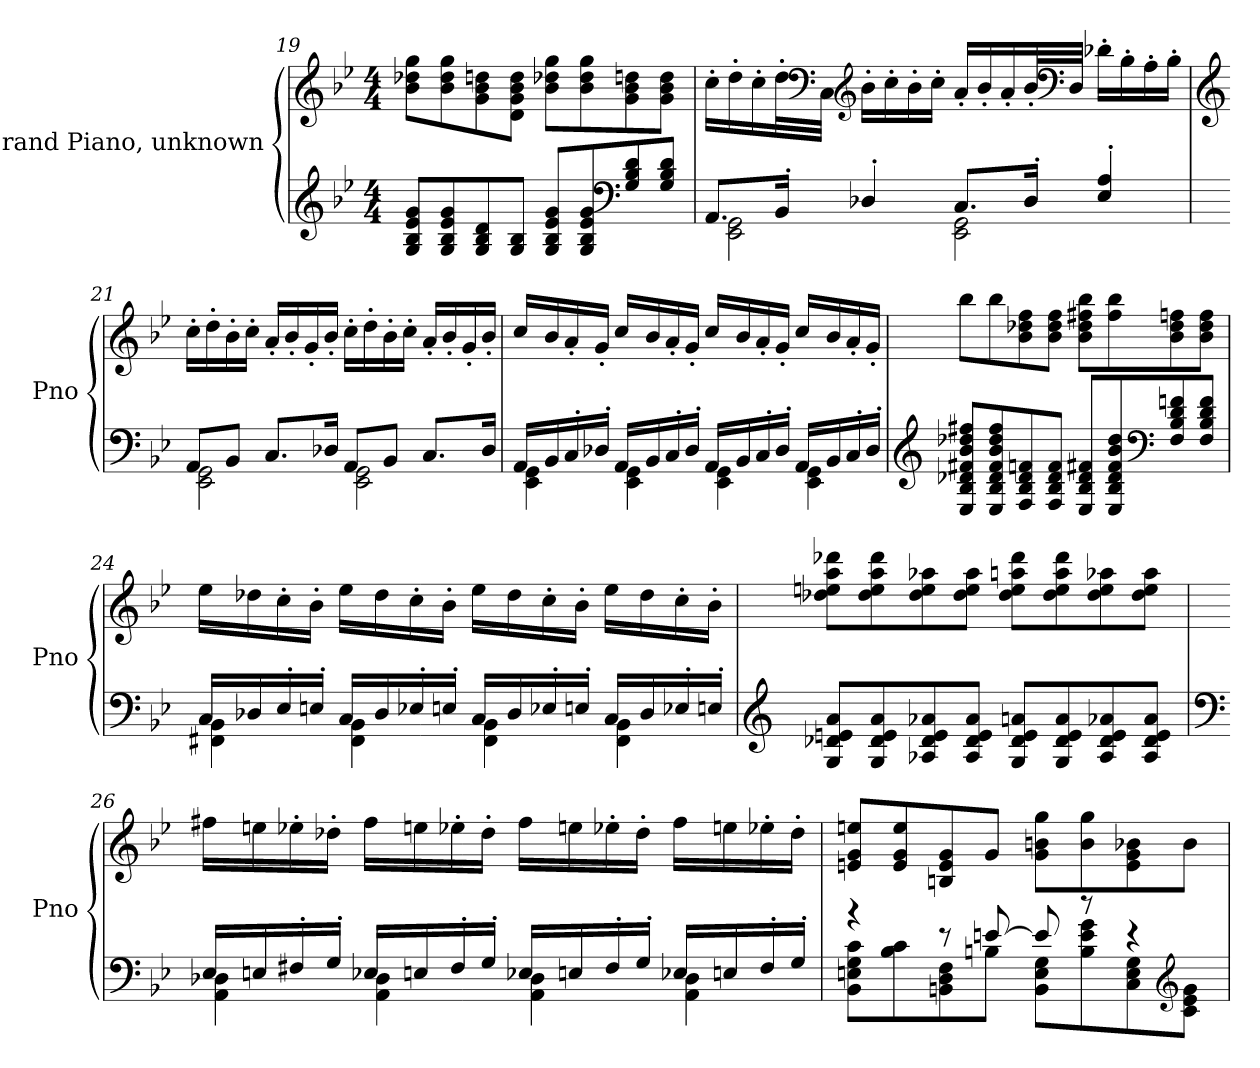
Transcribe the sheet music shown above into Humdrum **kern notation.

**kern	**kern
*part1	*part1
*staff2	*staff1
*I"Grand Piano, unknown	*
*I'Pno	*
*clefG2	*clefG2
*k[b-e-]	*k[b-e-]
*M4/4	*M4/4
=19	=19
8G/ 8B-/ 8e-/ 8g/L	8b-\ 8dd-X\ 8gg\L
8G/ 8B-/ 8e-/ 8g/	8b-\ 8dd-\ 8gg\
8G/ 8B-/ 8d/	8g\ 8b-\ 8ddn\
8G/ 8B-/J	8d\ 8g\ 8b-\ 8dd\J
8G/ 8B-/ 8e-/ 8g/L	8b-\ 8dd-X\ 8gg\L
8G/ 8B-/ 8e-/ 8g/	8b-\ 8dd-\ 8gg\
*clefF4	*
8G/ 8B-/ 8d/	8g\ 8b-\ 8ddn\
8G/ 8B-/ 8d/J	8g\ 8b-\ 8dd\J
!!LO:LB:g=z
=20	=20
*^	*
8.AA/L	2EE-\ 2GG\	16cc'\LL
.	.	16dd'\
.	.	16cc'\
16BB-'/Jk	.	32dd'\L
*	*	*clefF4
.	.	32C\JJJ
*	*	*clefG2
4D-X'/	.	16b-'\LL
.	.	16cc'\
.	.	16b-'\
.	.	16cc'\JJ
8.C/L	2EE-\ 2GG\	16a'/LL
.	.	16b-'/
.	.	16a'/
16D-'/Jk	.	32b-'/L
*	*	*clefF4
.	.	32D/JJJ
4E-/' 4A/'	.	16d-X'\LL
.	.	16B-'\
.	.	16A'\
.	.	16B-'\JJ
=21	=21	=21
*	*	*clefG2
8AA/L	2EE-\ 2GG\	16cc'\LL
.	.	16dd'\
8BB-/J	.	16b-'\
.	.	16cc'\JJ
8.C/L	.	16a'/LL
.	.	16b-'/
.	.	16g'/
16D-X/Jk	.	16b-'/JJ
8AA/L	2EE-\ 2GG\	16cc'\LL
.	.	16dd'\
8BB-/J	.	16b-'\
.	.	16cc'\JJ
8.C/L	.	16a'/LL
.	.	16b-'/
.	.	16g'/
16D-/Jk	.	16b-'/JJ
!!LO:LB:g=z
=22	=22	=22
16AA/LL	4EE-\ 4GG\	16cc/LL
16BB-/	.	16b-/
16C'/	.	16a'/
16D-X'/JJ	.	16g'/JJ
16AA/LL	4EE-\ 4GG\	16cc/LL
16BB-/	.	16b-/
16C'/	.	16a'/
16D-'/JJ	.	16g'/JJ
16AA/LL	4EE-\ 4GG\	16cc/LL
16BB-/	.	16b-/
16C'/	.	16a'/
16D-'/JJ	.	16g'/JJ
16AA/LL	4EE-\ 4GG\	16cc/LL
16BB-/	.	16b-/
16C'/	.	16a'/
16D-'/JJ	.	16g'/JJ
*v	*v	*
=23	=23
*clefG2	*
8E-/ 8B-/ 8d-X/ 8f#X/ 8b-/ 8dd-X/ 8ff#X/L	8bb-\L
8E-/ 8B-/ 8d-/ 8f#/ 8b-/ 8dd-/ 8ff#/	8bb-\
8F/ 8B-/ 8d-/ 8fn/	8b-\ 8dd-X\ 8ff\
8F/ 8B-/ 8d-/ 8f/J	8b-\ 8dd-\ 8ff\J
8E-/ 8B-/ 8d-/ 8f#X/L	8b-\ 8dd-\ 8ff#X\ 8bb-\L
8E-/ 8B-/ 8d-/ 8f#/ 8b-/ 8dd-/	8ff#\ 8bb-\
*clefF4	*
8F/ 8B-/ 8d-/ 8fn/	8b-\ 8dd-\ 8ffn\
8F/ 8B-/ 8d-/ 8f/J	8b-\ 8dd-\ 8ff\J
!!LO:LB:g=z
=24	=24
*^	*
16C/LL	4FF#X\ 4BB-\	16ee-\LL
16D-X/	.	16dd-X\
16E-'/	.	16cc'\
16En'/JJ	.	16b-'\JJ
16C/LL	4FF#\ 4BB-\	16ee-\LL
16D-/	.	16dd-\
16E-X'/	.	16cc'\
16En'/JJ	.	16b-'\JJ
16C/LL	4FF#\ 4BB-\	16ee-\LL
16D-/	.	16dd-\
16E-X'/	.	16cc'\
16En'/JJ	.	16b-'\JJ
16C/LL	4FF#\ 4BB-\	16ee-\LL
16D-/	.	16dd-\
16E-X'/	.	16cc'\
16En'/JJ	.	16b-'\JJ
*v	*v	*
=25	=25
*clefG2	*
8G/ 8d-X/ 8en/ 8a/L	8dd-X\ 8een\ 8aa\ 8ddd-X\L
8G/ 8d-/ 8e/ 8a/	8dd-\ 8ee\ 8aa\ 8ddd-\
8A-X/ 8d-/ 8e/ 8a-X/	8dd-\ 8ee\ 8aa-X\
8A-/ 8d-/ 8e/ 8a-/J	8dd-\ 8ee\ 8aa-\J
8G/ 8d-/ 8e/ 8an/L	8dd-\ 8ee\ 8aan\ 8ddd-\L
8G/ 8d-/ 8e/ 8a/	8dd-\ 8ee\ 8aa\ 8ddd-\
8A-/ 8d-/ 8e/ 8a-X/	8dd-\ 8ee\ 8aa-X\
8A-/ 8d-/ 8e/ 8a-/J	8dd-\ 8ee\ 8aa-\J
!!LO:PB:g=z
=26	=26
*clefF4	*
*^	*
16E-/LL	4AA\ 4D-X\	16ff#X\LL
16En/	.	16een\
16F#X'/	.	16ee-X'\
16G'/JJ	.	16dd-X'\JJ
16E-X/LL	4AA\ 4D-\	16ff#\LL
16En/	.	16een\
16F#'/	.	16ee-X'\
16G'/JJ	.	16dd-'\JJ
16E-X/LL	4AA\ 4D-\	16ff#\LL
16En/	.	16een\
16F#'/	.	16ee-X'\
16G'/JJ	.	16dd-'\JJ
16E-X/LL	4AA\ 4D-\	16ff#\LL
16En/	.	16een\
16F#'/	.	16ee-X'\
16G'/JJ	.	16dd-'\JJ
!!LO:LB:g=z
=27	=27	=27
4r	8BB-\ 8En\ 8G\ 8c\L	8en/ 8g/ 8een/L
.	8B-\ 8c\	8e/ 8g/ 8ee/
8r	8BBn\ 8D\ 8F\	8Bn/ 8e/ 8g/
[8en/	8Bn\J	8g/J
8e/]	8BB\ 8E\ 8G\L	8g\ 8bn\ 8gg\L
8r	8B\ 8e\ 8g\	8b\ 8gg\
4r	8C\ 8E\ 8G\	8e\ 8g\ 8b-X\
*clefG2	*	*
.	8c\ 8e\ 8g\J	8b-\J
*v	*v	*
=	=
*-	*-
